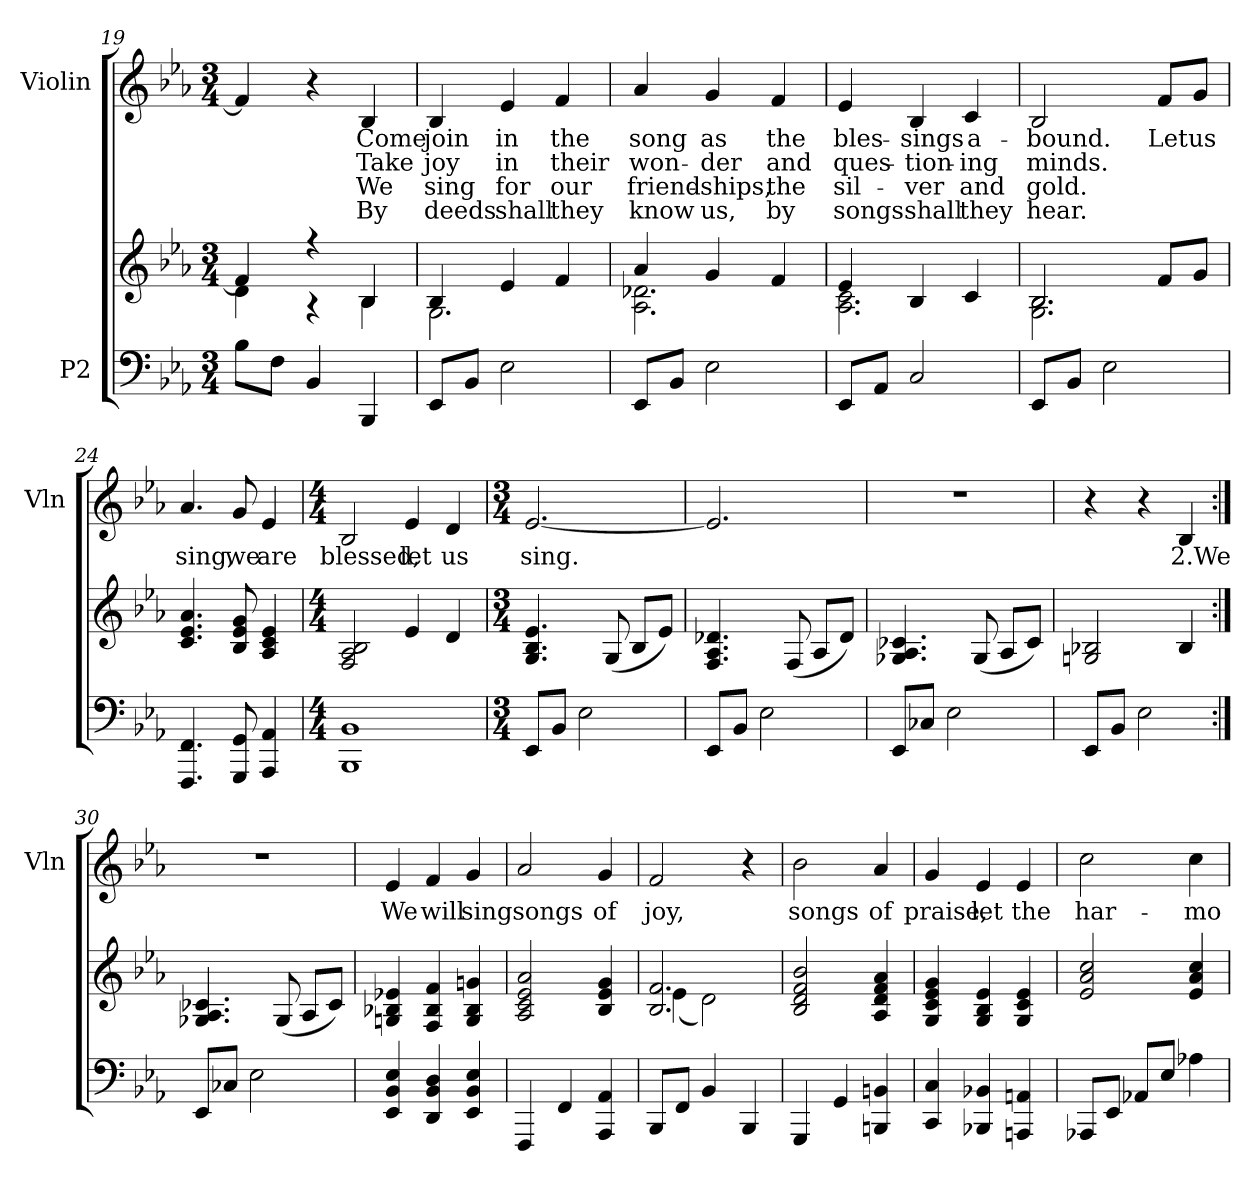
**kern	**kern	**kern	**text	**text	**text	**text
*part2	*part2	*part1	*part1	*part1	*part1	*part1
*staff3	*staff2	*staff1	*staff1	*staff1	*staff1	*staff1
*I"P2	*	*I"Violin	*	*	*	*
*	*	*I'Vln	*	*	*	*
!!LO:PB:g=z
*clefF4	*clefG2	*clefG2	*	*	*	*
*k[b-e-a-]	*k[b-e-a-]	*k[b-e-a-]	*	*	*	*
*E-:	*E-:	*E-:	*	*	*	*
*M3/4	*M3/4	*M3/4	*	*	*	*
=19	=19	=19	=19	=19	=19	=19
*	*^	*	*	*	*	*
8B-\L	4f/]	4d\	4f/]	.	.	.	.
8F\J	.	.	.	.	.	.	.
4BB-/	4r	4r	4r	.	.	.	.
!	!	!	!	!LO:LY:b	!LO:LY:b	!LO:LY:b	!LO:LY:b
4BBB-/	4B-/	4B-\	4B-/	Come	Take	We	By
=20	=20	=20	=20	=20	=20	=20	=20
!	!	!	!	!LO:LY:b	!LO:LY:b	!LO:LY:b	!LO:LY:b
8EE-/L	4B-/	2.G\	4B-/	join	joy	sing	deeds
8BB-/J	.	.	.	.	.	.	.
!	!	!	!	!LO:LY:b	!LO:LY:b	!LO:LY:b	!LO:LY:b
2E-\	4e-/	.	4e-/	in	in	for	shall
!	!	!	!	!LO:LY:b	!LO:LY:b	!LO:LY:b	!LO:LY:b
.	4f/	.	4f/	the	their	our	they
=21	=21	=21	=21	=21	=21	=21	=21
!	!	!	!	!LO:LY:b	!LO:LY:b	!LO:LY:b	!LO:LY:b
8EE-/L	4a-/	2.A-\ 2.d-X\	4a-/	song	won-	friend-	know
8BB-/J	.	.	.	.	.	.	.
!	!	!	!	!LO:LY:b	!LO:LY:b	!LO:LY:b	!LO:LY:b
2E-\	4g/	.	4g/	as	-der	-ships,	us,
!	!	!	!	!LO:LY:b	!LO:LY:b	!LO:LY:b	!LO:LY:b
.	4f/	.	4f/	the	and	the	by
=22	=22	=22	=22	=22	=22	=22	=22
!	!	!	!	!LO:LY:b	!LO:LY:b	!LO:LY:b	!LO:LY:b
8EE-/L	4e-/	2.A-\ 2.c\	4e-/	bles-	ques-	sil-	songs
8AA-/J	.	.	.	.	.	.	.
!	!	!	!	!LO:LY:b	!LO:LY:b	!LO:LY:b	!LO:LY:b
2C/	4B-/	.	4B-/	-sings	-tion-	-ver	shall
!	!	!	!	!LO:LY:b	!LO:LY:b	!LO:LY:b	!LO:LY:b
.	4c/	.	4c/	a-	-ing	and	they
=23	=23	=23	=23	=23	=23	=23	=23
!	!	!	!	!LO:LY:b	!LO:LY:b	!LO:LY:b	!LO:LY:b
8EE-/L	2B-/	2.G\ 2.B-\	2B-/	-bound.	minds.	gold.	hear.
8BB-/J	.	.	.	.	.	.	.
2E-\	.	.	.	.	.	.	.
!	!	!	!	!LO:LY:b	!	!	!
.	8f/L	.	8f/L	Let	.	.	.
!	!	!	!	!LO:LY:b	!	!	!
.	8g/J	.	8g/J	us	.	.	.
*	*v	*v	*	*	*	*	*
!!LO:LB:g=z
=24	=24	=24	=24	=24	=24	=24
!	!	!	!LO:LY:b	!	!	!
4.FFF/ 4.FF/	4.c/ 4.e-/ 4.a-/	4.a-/	sing,	.	.	.
!	!	!	!LO:LY:b	!	!	!
8GGG/ 8GG/	8B-/ 8e-/ 8g/	8g/	we	.	.	.
!	!	!	!LO:LY:b	!	!	!
4AAA-/ 4AA-/	4A-/ 4c/ 4e-/	4e-/	are	.	.	.
=25	=25	=25	=25	=25	=25	=25
*M4/4	*M4/4	*M4/4	*	*	*	*
!	!	!	!LO:LY:b	!	!	!
1BBB- 1BB-	2F/ 2A-/ 2B-/	2B-/	blessed,	.	.	.
!	!	!	!LO:LY:b	!	!	!
.	4e-/	4e-/	let	.	.	.
!	!	!	!LO:LY:b	!	!	!
.	4d/	4d/	us	.	.	.
=26	=26	=26	=26	=26	=26	=26
*M3/4	*M3/4	*M3/4	*	*	*	*
!	!	!	!LO:LY:b	!	!	!
8EE-/L	4.G/ 4.B-/ 4.e-/	[<2.e-/	sing.	.	.	.
8BB-/J	.	.	.	.	.	.
2E-\	.	.	.	.	.	.
.	(<8G/	.	.	.	.	.
.	8B-/L	.	.	.	.	.
.	8e-/J)	.	.	.	.	.
=27	=27	=27	=27	=27	=27	=27
8EE-/L	4.F/ 4.A-/ 4.d-X/	2.e-/]	.	.	.	.
8BB-/J	.	.	.	.	.	.
2E-\	.	.	.	.	.	.
.	(<8F/	.	.	.	.	.
.	8A-/L	.	.	.	.	.
.	8d-/J)	.	.	.	.	.
=28	=28	=28	=28	=28	=28	=28
8EE-/L	4.G-X/ 4.A-/ 4.c-X/	2.r	.	.	.	.
8C-X/J	.	.	.	.	.	.
2E-\	.	.	.	.	.	.
.	(<8G-/	.	.	.	.	.
.	8A-/L	.	.	.	.	.
.	8c-/J)	.	.	.	.	.
=29	=29	=29	=29	=29	=29	=29
8EE-/L	2Gn/ 2B-X/	4r	.	.	.	.
8BB-/J	.	.	.	.	.	.
2E-\	.	4r	.	.	.	.
!	!	!	!LO:LY:b	!	!	!
.	4B-/	4B-/	2.We	.	.	.
!!LO:LB:g=z
=30:|!	=30:|!	=30:|!	=30:|!	=30:|!	=30:|!	=30:|!
8EE-/L	4.G-X/ 4.A-/ 4.c-X/	2.r	.	.	.	.
8C-X/J	.	.	.	.	.	.
2E-\	.	.	.	.	.	.
.	(<8G-/	.	.	.	.	.
.	8A-/L	.	.	.	.	.
.	8c-/J)	.	.	.	.	.
=31	=31	=31	=31	=31	=31	=31
!	!	!	!LO:LY:b	!	!	!
4EE-/ 4BB-/ 4E-/	4Gn/ 4B-X/ 4e-X/	4e-/	We	.	.	.
!	!	!	!LO:LY:b	!	!	!
4DD/ 4BB-/ 4D/	4F/ 4B-/ 4f/	4f/	will	.	.	.
!	!	!	!LO:LY:b	!	!	!
4EE-/ 4BB-/ 4E-/	4G/ 4B-/ 4gn/	4g/	sing	.	.	.
=32	=32	=32	=32	=32	=32	=32
!	!	!	!LO:LY:b	!	!	!
4FFF/	2A-/ 2c/ 2e-/ 2a-/	2a-/	songs	.	.	.
4FF/	.	.	.	.	.	.
!	!	!	!LO:LY:b	!	!	!
4AAA-/ 4AA-/	4B-/ 4e-/ 4g/	4g/	of	.	.	.
=33	=33	=33	=33	=33	=33	=33
*	*^	*	*	*	*	*
!	!	!	!	!LO:LY:b	!	!	!
8BBB-/L	2.B-/ 2.f/	(<4e-\	2f/	joy,	.	.	.
8FF/J	.	.	.	.	.	.	.
4BB-/	.	2d\)	.	.	.	.	.
4BBB-/	.	.	4r	.	.	.	.
*	*v	*v	*	*	*	*	*
=34	=34	=34	=34	=34	=34	=34
!	!	!	!LO:LY:b	!	!	!
4GGG/	2B-/ 2d/ 2f/ 2b-/	2b-\	songs	.	.	.
4GG/	.	.	.	.	.	.
!	!	!	!LO:LY:b	!	!	!
4BBBn/ 4BBn/	4A-/ 4d/ 4f/ 4a-/	4a-/	of	.	.	.
!!LO:PB:g=z
=35	=35	=35	=35	=35	=35	=35
!	!	!	!LO:LY:b	!	!	!
4CC/ 4C/	4G/ 4c/ 4e-/ 4g/	4g/	praise,	.	.	.
!	!	!	!LO:LY:b	!	!	!
4BBB-X/ 4BB-X/	4G/ 4B-/ 4e-/	4e-/	let	.	.	.
!	!	!	!LO:LY:b	!	!	!
4AAAn/ 4AAn/	4G/ 4c/ 4e-/	4e-/	the	.	.	.
=36	=36	=36	=36	=36	=36	=36
!	!	!	!LO:LY:b	!	!	!
8AAA-X/L	2e-/ 2a-/ 2cc/	2cc\	har-	.	.	.
8EE-/J	.	.	.	.	.	.
8AA-X/L	.	.	.	.	.	.
8E-/J	.	.	.	.	.	.
!	!	!	!LO:LY:b	!	!	!
4A-X\	4e-/ 4a-/ 4cc/	4cc\	-mo-	.	.	.
=	=	=	=	=	=	=
*-	*-	*-	*-	*-	*-	*-
